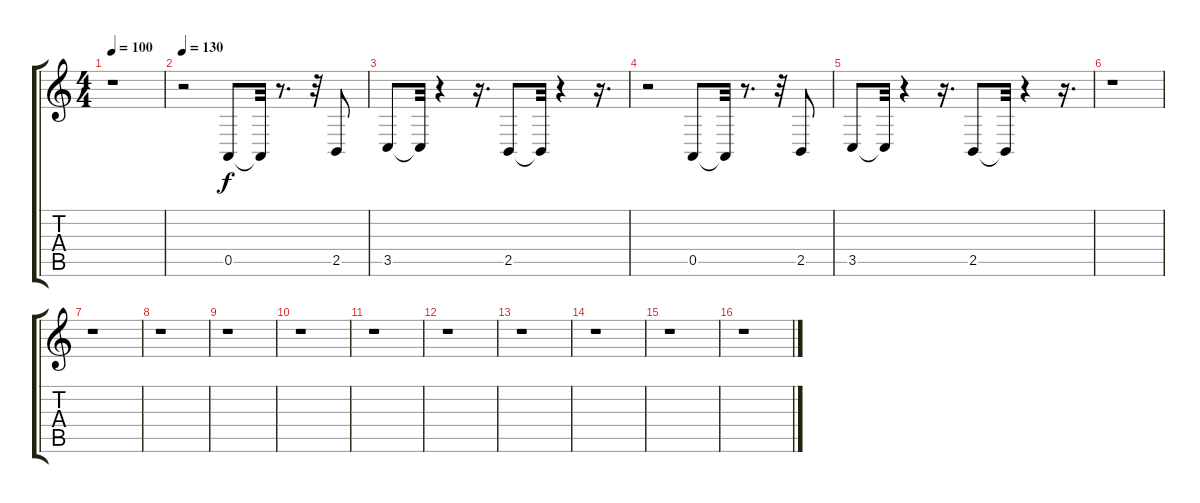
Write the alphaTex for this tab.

\track "" {instrument baritonesax}
\staff {score tabs}
\tuning (E4 B3 G3 D3 A2 E2) {hide}
\ts (4 4)
\tempo 100
\clef g2
\ks c
r.1{dy f instrument baritonesax} |
\tempo 130
r.2 0.5.8 0.5{t}.32 r.8{d} r.32 2.5.8 |
3.5.8 3.5{t}.32 r.4 r.16{d} 2.5.8 2.5{t}.32 r.4 r.16{d} |
r.2 0.5.8 0.5{t}.32 r.8{d} r.32 2.5.8 |
3.5.8 3.5{t}.32 r.4 r.16{d} 2.5.8 2.5{t}.32 r.4 r.16{d} |
r.1 |
r.1 |
r.1 |
r.1 |
r.1 |
r.1 |
r.1 |
r.1 |
r.1 |
r.1 |
r.1
